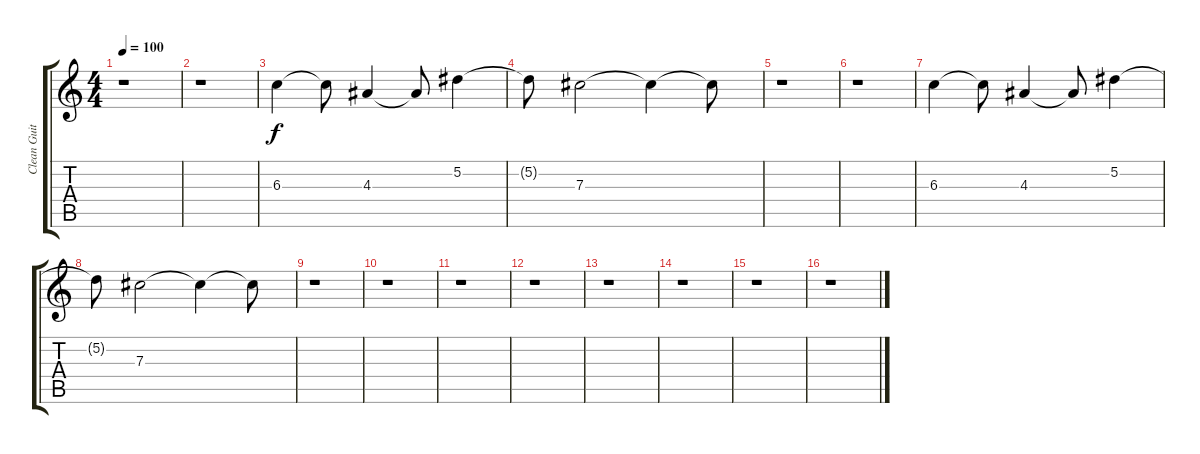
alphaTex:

\track ("Clean Guitar 1" "Clean Guit") {instrument electricguitarjazz}
\staff {score tabs}
\tuning (Eb4 Bb3 Gb3 Db3 Ab2 Eb2) {hide}
\ts (4 4)
\tempo 100
\clef g2
\ks c
r.1{dy f} |
r.1 |
6.3.4 6.3{t}.8 4.3.4 4.3{t}.8 5.2.4 |
5.2{t}.8 7.3.2 7.3{t}.4 7.3{t}.8 |
r.1 |
r.1 |
6.3.4 6.3{t}.8 4.3.4 4.3{t}.8 5.2.4 |
5.2{t}.8 7.3.2 7.3{t}.4 7.3{t}.8 |
r.1 |
r.1 |
r.1 |
r.1 |
r.1 |
r.1 |
r.1 |
r.1
